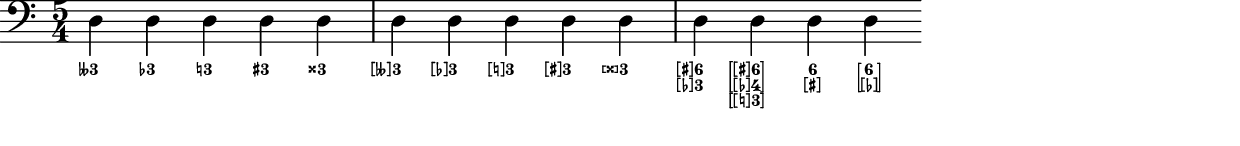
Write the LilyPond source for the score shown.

%% Generated by lilypond-book
%% Options: [exampleindent=10.16\mm,indent=0\mm,line-width=160\mm,paper-height=845.047\pt,paper-width=597.508\pt,papersize='(cons (* 597.508 pt) (* 845.047 pt))]
\include "lilypond-book-preamble.ly"


% ****************************************************************
% Start cut-&-pastable-section
% ****************************************************************

#(ly:set-option 'eps-box-padding 3.000000)



\paper {
  #(set-paper-size '(cons (* 597.508 pt) (* 845.047 pt)))
  indent = 0\mm
  line-width = 160\mm
  % offset the left padding, also add 1mm as lilypond creates cropped
  % images with a little space on the right
  line-width = #(- line-width (* mm  3.000000) (* mm 1))
}

\layout {
  
}




% ****************************************************************
% ly snippet:
% ****************************************************************
\sourcefilename "/lilypond-2.25.15/input/regression/figured-bass-alteration.ly"
\sourcefileline 0
\version "2.23.4"

\header {
  texidoc = "Bass figures can carry alterations, which may also be
bracketed."
}

\layout {
  ragged-last = ##f
  indent = 0
}

<<
  \new Staff {
    \time 5/4
    \clef bass
    \repeat unfold 14 d4
  }
  \figures
  {
    % 1) Ordinary accidentals
    <3--> <3-> <3!> <3+> <3++>

    % 2) Bracketed accidentals
    <3[--]> <3[-]> <3[!]> <3[+]> <3[++]>

    % 3) Multi-number figures, figure _, combination with bass
    %    figure brackets (also, whitespace inside < > is ignored.)
    <6 [ + ]3[  - ] >
    <[6[+]
    4[-]]
    [3   [!]]>
    <6 _ [ + ] >
    <  [ 6 _ [ -   ]   ] >
  }
>>



% ****************************************************************
% end ly snippet
% ****************************************************************
